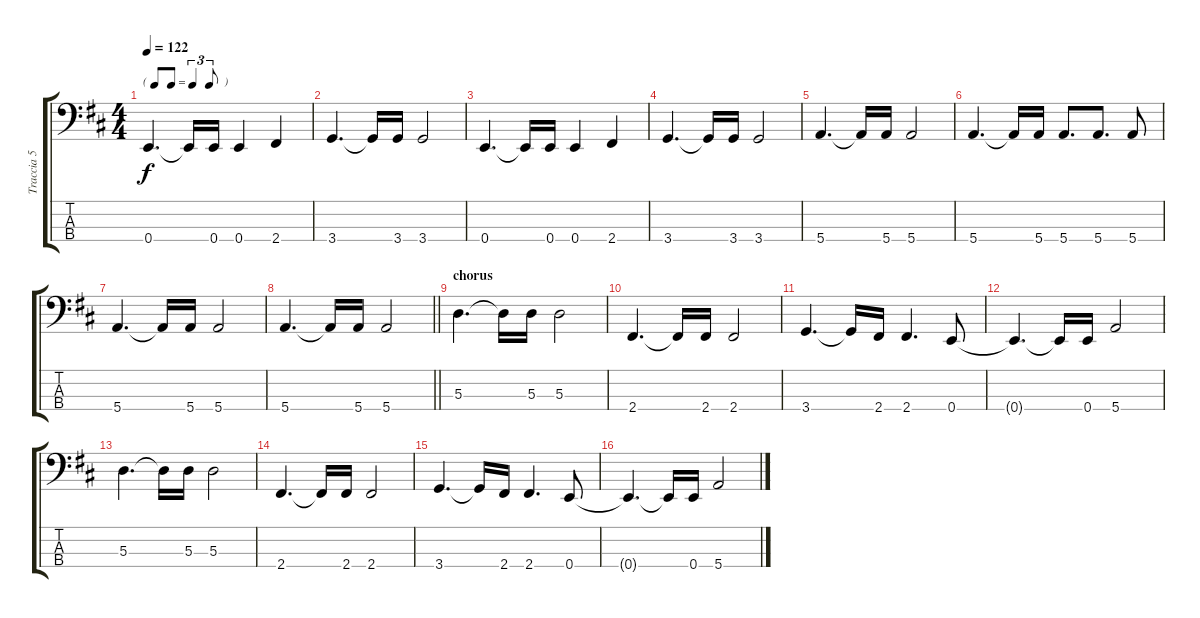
\track ("Traccia 5" "Traccia 5") {instrument electricbassfinger}
\staff {score tabs}
\tuning (G2 D2 A1 E1) {hide}
\ts (4 4)
\tf triplet8th
\tempo 122
\clef f4
\ks d
0.4.4{d dy f} 0.4{t}.16 0.4.16 0.4.4 2.4.4 |
3.4.4{d} 3.4{t}.16 3.4.16 3.4.2 |
0.4.4{d} 0.4{t}.16 0.4.16 0.4.4 2.4.4 |
3.4.4{d} 3.4{t}.16 3.4.16 3.4.2 |
5.4.4{d} 5.4{t}.16 5.4.16 5.4.2 |
5.4.4{d} 5.4{t}.16 5.4.16 5.4.8{d} 5.4.8{d} 5.4.8 |
5.4.4{d} 5.4{t}.16 5.4.16 5.4.2 |
\barLineRight lightlight
5.4.4{d} 5.4{t}.16 5.4.16 5.4.2 |
\section ("" "chorus")
5.3.4{d} 5.3{t}.16 5.3.16 5.3.2 |
2.4.4{d} 2.4{t}.16 2.4.16 2.4.2 |
3.4.4{d} 3.4{t}.16 2.4.16 2.4.4{d} 0.4.8 |
0.4{t}.4{d} 0.4{t}.16 0.4.16 5.4.2 |
5.3.4{d} 5.3{t}.16 5.3.16 5.3.2 |
2.4.4{d} 2.4{t}.16 2.4.16 2.4.2 |
3.4.4{d} 3.4{t}.16 2.4.16 2.4.4{d} 0.4.8 |
0.4{t}.4{d} 0.4{t}.16 0.4.16 5.4.2
